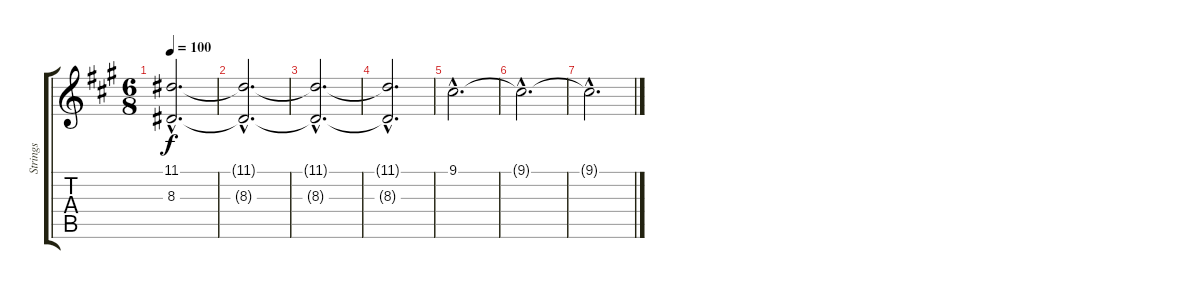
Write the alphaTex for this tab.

\track ("Strings" "Strings") {instrument stringensemble1}
\staff {score tabs}
\tuning (E4 B3 G3 D3 A2 E2) {hide}
\ts (6 8)
\tempo 100
\clef g2
\ks a
(11.1{hac t} 8.3{hac t}).2{d dy f} |
(11.1{hac t} 8.3{hac t}).2{d} |
(11.1{hac t} 8.3{hac t}).2{d} |
(11.1{hac t} 8.3{hac t}).2{d} |
9.1{hac}.2{d} |
9.1{hac t}.2{d} |
9.1{hac t}.2{d}
